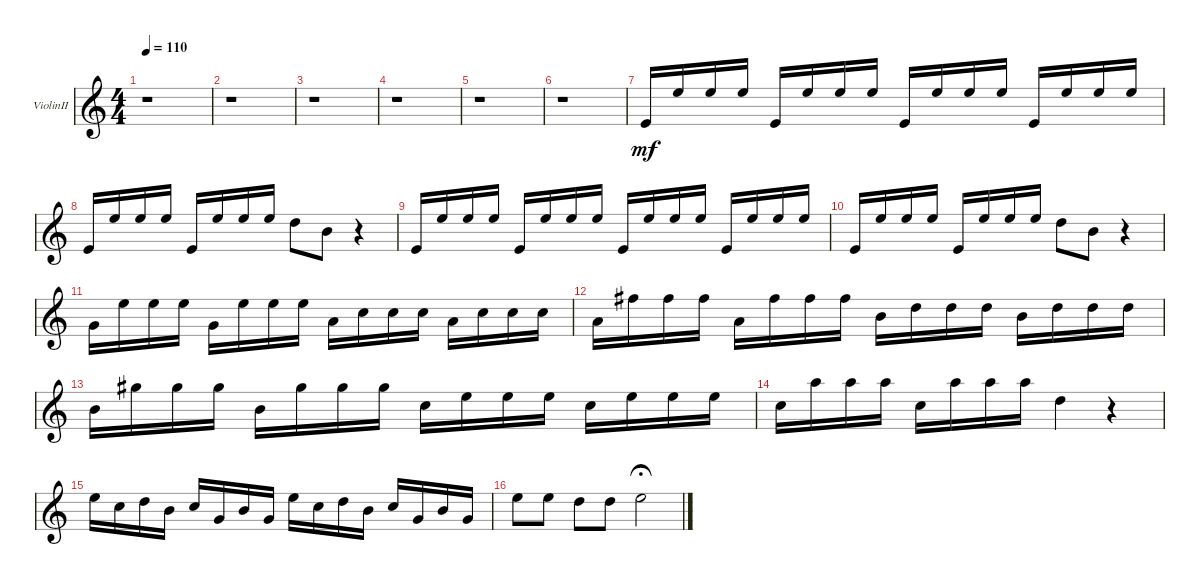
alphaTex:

\defaultSystemsLayout 4
\bracketExtendMode groupsimilarinstruments
\firstSystemTrackNameOrientation horizontal
\otherSystemsTrackNameOrientation horizontal
\track ("Violin II" "ViolinII") {instrument violin}
\staff {score}
\tuning (E5 A4 D4 G3)
\ts (4 4)
\tempo 110
\clef g2
\scale
0.333333
\ks c
r.1{dy mf} |
\scale
0.333333 r.1 |
\scale
0.333333 r.1 |
\scale
0.333333 r.1 |
\scale
0.333333 r.1 |
\scale
0.333333 r.1 |
\scale
0.333333 2.3.16 0.1.16 0.1.16 0.1.16 2.3.16 0.1.16 0.1.16 0.1.16 2.3.16 0.1.16 0.1.16 0.1.16 2.3.16 0.1.16 0.1.16 0.1.16 |
\scale
0.333333 2.3.16 0.1.16 0.1.16 0.1.16 2.3.16 0.1.16 0.1.16 0.1.16 5.2.8 2.2.8 r.4 |
\scale
0.333333 2.3.16 0.1.16 0.1.16 0.1.16 2.3.16 0.1.16 0.1.16 0.1.16 2.3.16 0.1.16 0.1.16 0.1.16 2.3.16 0.1.16 0.1.16 0.1.16 |
\scale
0.333333 2.3.16 0.1.16 0.1.16 0.1.16 2.3.16 0.1.16 0.1.16 0.1.16 5.2.8 2.2.8 r.4 |
\scale
0.333333 5.3.16 0.1.16 0.1.16 0.1.16 5.3.16 0.1.16 0.1.16 0.1.16 0.2.16 3.2.16 3.2.16 3.2.16 0.2.16 3.2.16 3.2.16 3.2.16 |
\scale
0.333333 0.2.16 2.1.16 2.1.16 2.1.16 0.2.16 2.1.16 2.1.16 2.1.16 2.2.16 5.2.16 5.2.16 5.2.16 2.2.16 5.2.16 5.2.16 5.2.16 |
\scale
0.333333 2.2.16 4.1.16 4.1.16 4.1.16 2.2.16 4.1.16 4.1.16 4.1.16 3.2.16 0.1.16 0.1.16 0.1.16 3.2.16 0.1.16 0.1.16 0.1.16 |
\scale
0.333333 3.2.16 5.1.16 5.1.16 5.1.16 3.2.16 5.1.16 5.1.16 5.1.16 5.2.4 r.4 |
\scale
0.333333 0.1.16 3.2.16 5.2.16 2.2.16 3.2.16 5.3.16 2.2.16 5.3.16 0.1.16 3.2.16 5.2.16 2.2.16 3.2.16 5.3.16 2.2.16 5.3.16 |
0.1.8 0.1.8 5.2.8 5.2.8 0.1.2{fermata (medium 1)}
